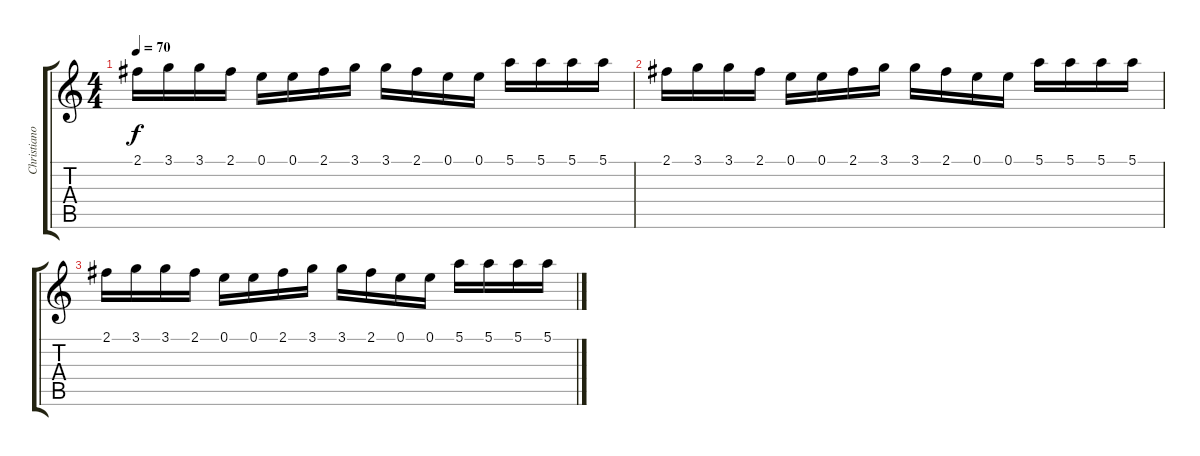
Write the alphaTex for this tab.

\track ("Christiano Migliore" "Christiano") {instrument distortionguitar}
\staff {score tabs}
\tuning (E4 B3 G3 D3 A2 E2) {hide}
\ts (4 4)
\tempo 70
\clef g2
\ks c
2.1.16{dy f} 3.1.16 3.1.16 2.1.16 0.1.16 0.1.16 2.1.16 3.1.16 3.1.16 2.1.16 0.1.16 0.1.16 5.1.16 5.1.16 5.1.16 5.1.16 |
2.1.16 3.1.16 3.1.16 2.1.16 0.1.16 0.1.16 2.1.16 3.1.16 3.1.16 2.1.16 0.1.16 0.1.16 5.1.16 5.1.16 5.1.16 5.1.16 |
2.1.16 3.1.16 3.1.16 2.1.16 0.1.16 0.1.16 2.1.16 3.1.16 3.1.16 2.1.16 0.1.16 0.1.16 5.1.16 5.1.16 5.1.16 5.1.16
